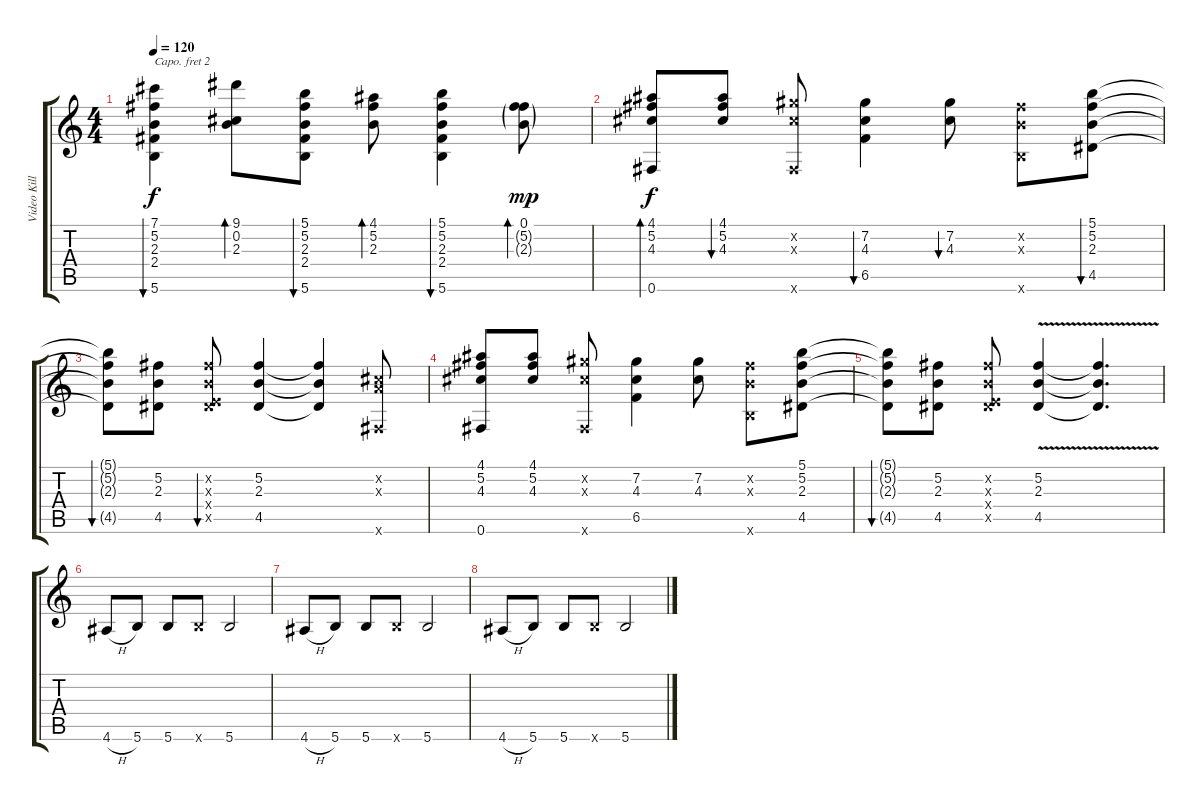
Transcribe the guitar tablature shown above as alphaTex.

\track ("Video Killed the Radio Star" "Video Kill") {instrument acousticguitarsteel}
\staff {score tabs}
\capo 2
\tuning (E4 B3 G3 D3 A2 E2) {hide}
\ts (4 4)
\tempo 120
\clef g2
\ks c
(7.1 5.2 2.3 2.4 5.6).4{bu 60 dy f} (9.1 0.2 2.3).8{bd 60} (5.1 5.2 2.3 2.4 5.6).8{bu 60} (4.1 5.2 2.3).8{bd 60} (5.1 5.2 2.3 2.4 5.6).4{bu 60} (0.1 5.2{g} 2.3{g}).8{bd 30 dy mp} |
(4.1 5.2 4.3 0.6).8{bd 60 dy f} (4.1 5.2 4.3).8{bu 60} (7.2{x} 4.3{x} 0.6{x}).8 (7.2 4.3 6.5).4{bu 60} (7.2 4.3).8{bu 60} (5.2{x} 2.3{x} 5.6{x}).8 (5.1 5.2 2.3 4.5).8{bu 60} |
(5.1{t} 5.2{t} 2.3{t} 4.5{t}).8{bu 60} (5.2 2.3 4.5).8 (5.2{x} 2.3{x} 0.4{x} 4.5{x}).8{bu 60} (5.2 2.3 4.5).4 (5.2{t} 2.3{t} 4.5{t}).4 (0.2{x} 0.3{x} 0.6{x}).8 |
(4.1 5.2 4.3 0.6).8 (4.1 5.2 4.3).8 (7.2{x} 4.3{x} 0.6{x}).8 (7.2 4.3 6.5).4 (7.2 4.3).8 (5.2{x} 2.3{x} 5.6{x}).8 (5.1 5.2 2.3 4.5).8 |
(5.1{t} 5.2{t} 2.3{t} 4.5{t}).8{bu 60} (5.2 2.3 4.5).8 (5.2{x} 2.3{x} 0.4{x} 4.5{x}).8 (5.2{v} 2.3 4.5).4 (5.2{t} 2.3{t} 4.5{t}).4{d} |
4.6{h}.8 5.6.8 5.6.8 5.6{x}.8 5.6.2 |
4.6{h}.8 5.6.8 5.6.8 5.6{x}.8 5.6.2 |
4.6{h}.8 5.6.8 5.6.8 5.6{x}.8 5.6.2
